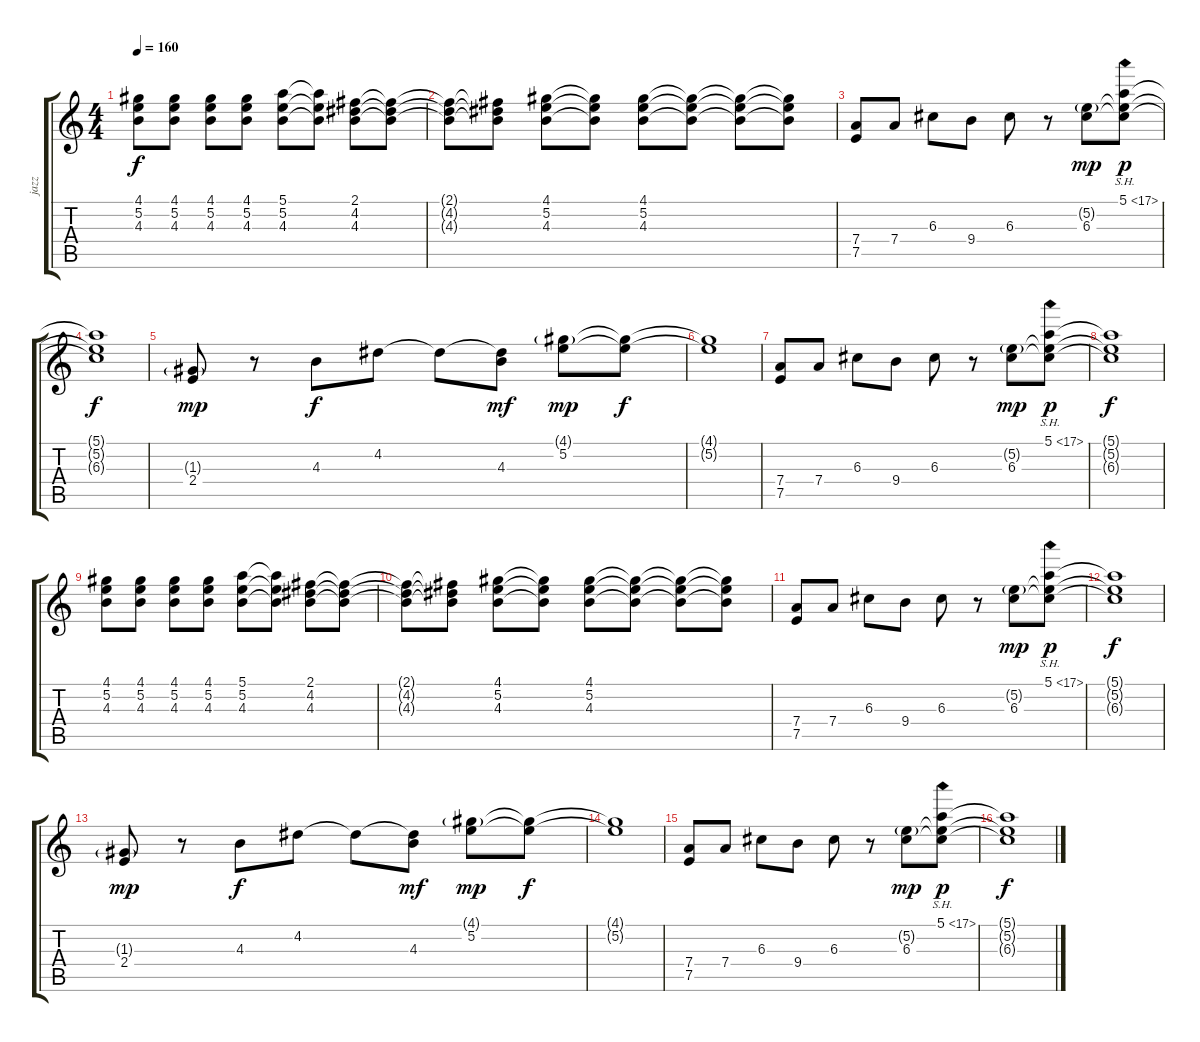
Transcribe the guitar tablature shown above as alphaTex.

\track ("jazz" "jazz") {instrument electricguitarjazz}
\staff {score tabs}
\tuning (E4 B3 G3 D3 A2 E2) {hide}
\ts (4 4)
\tempo 160
\clef g2
\ks c
(4.1 5.2 4.3).8{dy f} (4.1 5.2 4.3).8 (4.1 5.2 4.3).8 (4.1 5.2 4.3).8 (5.1 5.2 4.3).8 (5.1{t} 5.2{t} 4.3{t}).8 (2.1 4.2 4.3).8 (2.1{t} 4.2{t} 4.3{t}).8 |
(2.1{t} 4.2{t} 4.3{t}).8 (2.1{t} 4.2{t} 4.3{t}).8 (4.1 5.2 4.3).8 (4.1{t} 5.2{t} 4.3{t}).8 (4.1 5.2 4.3).8 (4.1{t} 5.2{t} 4.3{t}).8 (4.1{t} 5.2{t} 4.3{t}).8 (4.1{t} 5.2{t} 4.3{t}).8 |
(7.4 7.5).8 7.4.8 6.3.8 9.4.8 6.3.8 r.8 (5.2{g} 6.3).8{dy mp} (5.1{sh 12} 5.2{t} 6.3{t}).8{dy p} |
(5.1{t} 5.2{t} 6.3{t}).1{dy f} |
(1.3{g} 2.4).8{dy mp} r.8 4.3.8{dy f} 4.2.8 4.2{t}.8 (4.2{t} 4.3).8{dy mf} (4.1{g} 5.2).8{dy mp} (4.1{t} 5.2{t}).8{dy f} |
(4.1{t} 5.2{t}).1 |
(7.4 7.5).8 7.4.8 6.3.8 9.4.8 6.3.8 r.8 (5.2{g} 6.3).8{dy mp} (5.1{sh 12} 5.2{t} 6.3{t}).8{dy p} |
(5.1{t} 5.2{t} 6.3{t}).1{dy f} |
(4.1 5.2 4.3).8 (4.1 5.2 4.3).8 (4.1 5.2 4.3).8 (4.1 5.2 4.3).8 (5.1 5.2 4.3).8 (5.1{t} 5.2{t} 4.3{t}).8 (2.1 4.2 4.3).8 (2.1{t} 4.2{t} 4.3{t}).8 |
(2.1{t} 4.2{t} 4.3{t}).8 (2.1{t} 4.2{t} 4.3{t}).8 (4.1 5.2 4.3).8 (4.1{t} 5.2{t} 4.3{t}).8 (4.1 5.2 4.3).8 (4.1{t} 5.2{t} 4.3{t}).8 (4.1{t} 5.2{t} 4.3{t}).8 (4.1{t} 5.2{t} 4.3{t}).8 |
(7.4 7.5).8 7.4.8 6.3.8 9.4.8 6.3.8 r.8 (5.2{g} 6.3).8{dy mp} (5.1{sh 12} 5.2{t} 6.3{t}).8{dy p} |
(5.1{t} 5.2{t} 6.3{t}).1{dy f} |
(1.3{g} 2.4).8{dy mp} r.8 4.3.8{dy f} 4.2.8 4.2{t}.8 (4.2{t} 4.3).8{dy mf} (4.1{g} 5.2).8{dy mp} (4.1{t} 5.2{t}).8{dy f} |
(4.1{t} 5.2{t}).1 |
(7.4 7.5).8 7.4.8 6.3.8 9.4.8 6.3.8 r.8 (5.2{g} 6.3).8{dy mp} (5.1{sh 12} 5.2{t} 6.3{t}).8{dy p} |
(5.1{t} 5.2{t} 6.3{t}).1{dy f}
